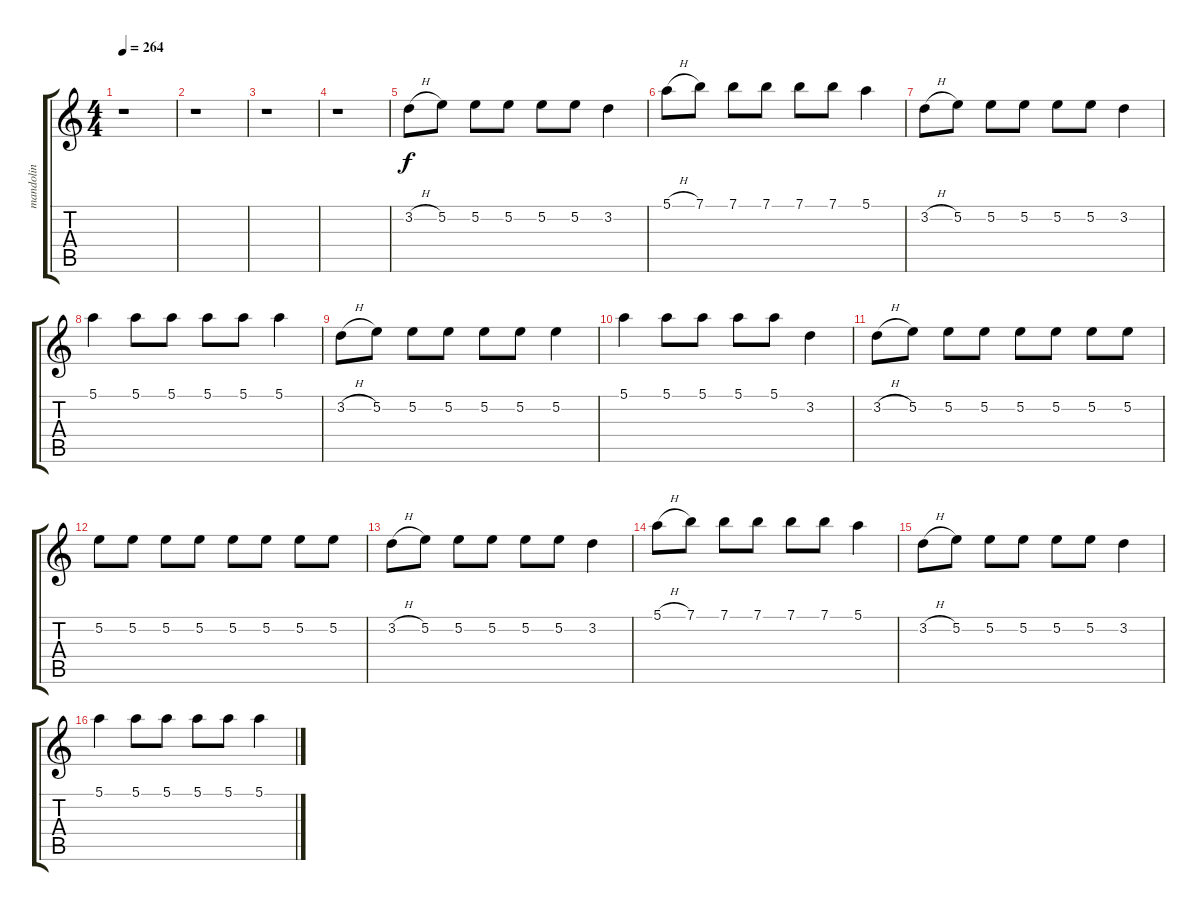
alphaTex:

\track ("mandolin" "mandolin") {instrument banjo}
\staff {score tabs}
\tuning (E4 B3 G3 D3 A2 E2) {hide}
\displaytranspose 12
\ts (4 4)
\tempo 264
\clef g2
\ks c
r.1{dy f} |
r.1 |
r.1 |
r.1 |
3.2{h}.8 5.2.8 5.2.8 5.2.8 5.2.8 5.2.8 3.2.4 |
5.1{h}.8 7.1.8 7.1.8 7.1.8 7.1.8 7.1.8 5.1.4 |
3.2{h}.8 5.2.8 5.2.8 5.2.8 5.2.8 5.2.8 3.2.4 |
5.1.4 5.1.8 5.1.8 5.1.8 5.1.8 5.1.4 |
3.2{h}.8 5.2.8 5.2.8 5.2.8 5.2.8 5.2.8 5.2.4 |
5.1.4 5.1.8 5.1.8 5.1.8 5.1.8 3.2.4 |
3.2{h}.8 5.2.8 5.2.8 5.2.8 5.2.8 5.2.8 5.2.8 5.2.8 |
5.2.8 5.2.8 5.2.8 5.2.8 5.2.8 5.2.8 5.2.8 5.2.8 |
3.2{h}.8 5.2.8 5.2.8 5.2.8 5.2.8 5.2.8 3.2.4 |
5.1{h}.8 7.1.8 7.1.8 7.1.8 7.1.8 7.1.8 5.1.4 |
3.2{h}.8 5.2.8 5.2.8 5.2.8 5.2.8 5.2.8 3.2.4 |
5.1.4 5.1.8 5.1.8 5.1.8 5.1.8 5.1.4
